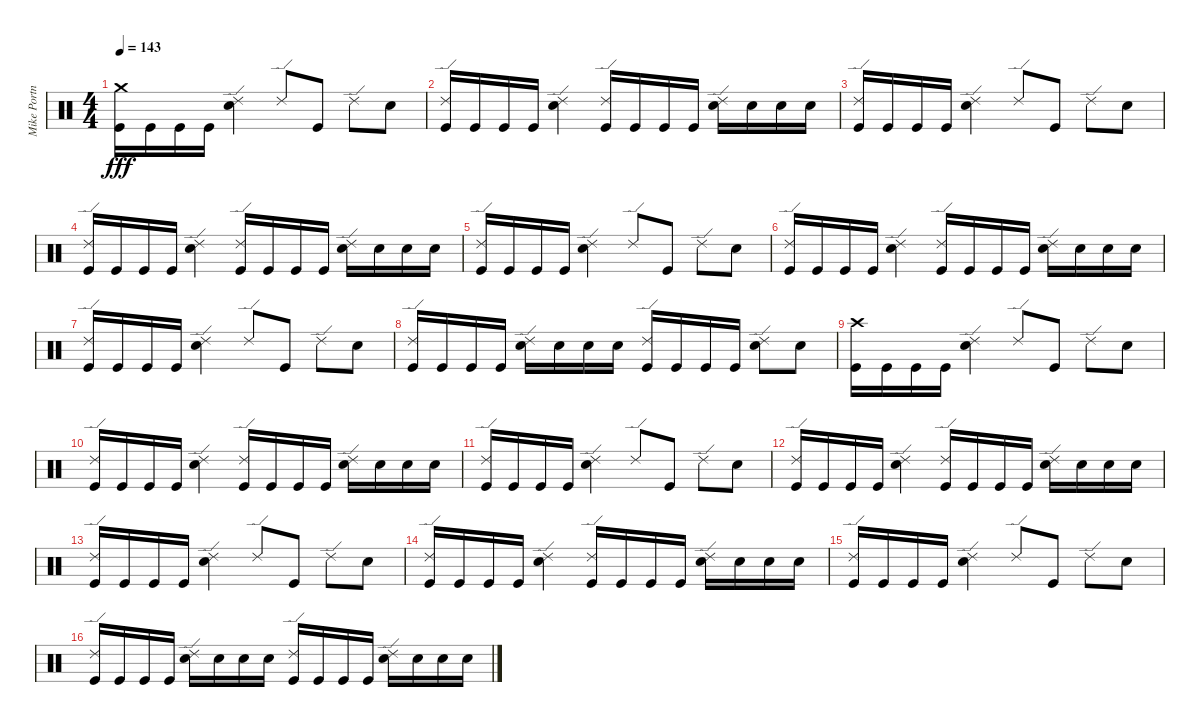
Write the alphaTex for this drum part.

\track ("Mike Portnoy (Drums)" "Mike Portn") {instrument percussion}
\staff {score}
\articulation defaults
\ts (4 4)
\tempo 143
\clef neutral
\ks c
("Crash medium (hit)" "Kick (hit)").16{dy fff} "Kick (hit)".16 "Kick (hit)".16 "Kick (hit)".16 ("Electric Snare (hit)" "Ride (edge) 2").4 "Ride (edge) 2".8 "Kick (hit)".8 "Ride (edge) 2".8 "Electric Snare (hit)".8 |
("Ride (edge) 2" "Kick (hit)").16 "Kick (hit)".16 "Kick (hit)".16 "Kick (hit)".16 ("Electric Snare (hit)" "Ride (edge) 2").4 ("Ride (edge) 2" "Kick (hit)").16 "Kick (hit)".16 "Kick (hit)".16 "Kick (hit)".16 ("Ride (edge) 2" "Electric Snare (hit)").16 "Electric Snare (hit)".16 "Electric Snare (hit)".16 "Electric Snare (hit)".16 |
("Ride (edge) 2" "Kick (hit)").16 "Kick (hit)".16 "Kick (hit)".16 "Kick (hit)".16 ("Electric Snare (hit)" "Ride (edge) 2").4 "Ride (edge) 2".8 "Kick (hit)".8 "Ride (edge) 2".8 "Electric Snare (hit)".8 |
("Ride (edge) 2" "Kick (hit)").16 "Kick (hit)".16 "Kick (hit)".16 "Kick (hit)".16 ("Electric Snare (hit)" "Ride (edge) 2").4 ("Ride (edge) 2" "Kick (hit)").16 "Kick (hit)".16 "Kick (hit)".16 "Kick (hit)".16 ("Ride (edge) 2" "Electric Snare (hit)").16 "Electric Snare (hit)".16 "Electric Snare (hit)".16 "Electric Snare (hit)".16 |
("Ride (edge) 2" "Kick (hit)").16 "Kick (hit)".16 "Kick (hit)".16 "Kick (hit)".16 ("Electric Snare (hit)" "Ride (edge) 2").4 "Ride (edge) 2".8 "Kick (hit)".8 "Ride (edge) 2".8 "Electric Snare (hit)".8 |
("Ride (edge) 2" "Kick (hit)").16 "Kick (hit)".16 "Kick (hit)".16 "Kick (hit)".16 ("Electric Snare (hit)" "Ride (edge) 2").4 ("Ride (edge) 2" "Kick (hit)").16 "Kick (hit)".16 "Kick (hit)".16 "Kick (hit)".16 ("Ride (edge) 2" "Electric Snare (hit)").16 "Electric Snare (hit)".16 "Electric Snare (hit)".16 "Electric Snare (hit)".16 |
("Ride (edge) 2" "Kick (hit)").16 "Kick (hit)".16 "Kick (hit)".16 "Kick (hit)".16 ("Electric Snare (hit)" "Ride (edge) 2").4 "Ride (edge) 2".8 "Kick (hit)".8 "Ride (edge) 2".8 "Electric Snare (hit)".8 |
("Ride (edge) 2" "Kick (hit)").16 "Kick (hit)".16 "Kick (hit)".16 "Kick (hit)".16 ("Ride (edge) 2" "Electric Snare (hit)").16 "Electric Snare (hit)".16 "Electric Snare (hit)".16 "Electric Snare (hit)".16 ("Ride (edge) 2" "Kick (hit)").16 "Kick (hit)".16 "Kick (hit)".16 "Kick (hit)".16 ("Ride (edge) 2" "Electric Snare (hit)").8 "Electric Snare (hit)".8 |
("Crash high (hit)" "Kick (hit)").16 "Kick (hit)".16 "Kick (hit)".16 "Kick (hit)".16 ("Electric Snare (hit)" "Ride (edge) 2").4 "Ride (edge) 2".8 "Kick (hit)".8 "Ride (edge) 2".8 "Electric Snare (hit)".8 |
("Ride (edge) 2" "Kick (hit)").16 "Kick (hit)".16 "Kick (hit)".16 "Kick (hit)".16 ("Electric Snare (hit)" "Ride (edge) 2").4 ("Ride (edge) 2" "Kick (hit)").16 "Kick (hit)".16 "Kick (hit)".16 "Kick (hit)".16 ("Ride (edge) 2" "Electric Snare (hit)").16 "Electric Snare (hit)".16 "Electric Snare (hit)".16 "Electric Snare (hit)".16 |
("Ride (edge) 2" "Kick (hit)").16 "Kick (hit)".16 "Kick (hit)".16 "Kick (hit)".16 ("Electric Snare (hit)" "Ride (edge) 2").4 "Ride (edge) 2".8 "Kick (hit)".8 "Ride (edge) 2".8 "Electric Snare (hit)".8 |
("Ride (edge) 2" "Kick (hit)").16 "Kick (hit)".16 "Kick (hit)".16 "Kick (hit)".16 ("Electric Snare (hit)" "Ride (edge) 2").4 ("Ride (edge) 2" "Kick (hit)").16 "Kick (hit)".16 "Kick (hit)".16 "Kick (hit)".16 ("Ride (edge) 2" "Electric Snare (hit)").16 "Electric Snare (hit)".16 "Electric Snare (hit)".16 "Electric Snare (hit)".16 |
("Ride (edge) 2" "Kick (hit)").16 "Kick (hit)".16 "Kick (hit)".16 "Kick (hit)".16 ("Electric Snare (hit)" "Ride (edge) 2").4 "Ride (edge) 2".8 "Kick (hit)".8 "Ride (edge) 2".8 "Electric Snare (hit)".8 |
("Ride (edge) 2" "Kick (hit)").16 "Kick (hit)".16 "Kick (hit)".16 "Kick (hit)".16 ("Electric Snare (hit)" "Ride (edge) 2").4 ("Ride (edge) 2" "Kick (hit)").16 "Kick (hit)".16 "Kick (hit)".16 "Kick (hit)".16 ("Ride (edge) 2" "Electric Snare (hit)").16 "Electric Snare (hit)".16 "Electric Snare (hit)".16 "Electric Snare (hit)".16 |
("Ride (edge) 2" "Kick (hit)").16 "Kick (hit)".16 "Kick (hit)".16 "Kick (hit)".16 ("Electric Snare (hit)" "Ride (edge) 2").4 "Ride (edge) 2".8 "Kick (hit)".8 "Ride (edge) 2".8 "Electric Snare (hit)".8 |
("Ride (edge) 2" "Kick (hit)").16 "Kick (hit)".16 "Kick (hit)".16 "Kick (hit)".16 ("Ride (edge) 2" "Electric Snare (hit)").16 "Electric Snare (hit)".16 "Electric Snare (hit)".16 "Electric Snare (hit)".16 ("Ride (edge) 2" "Kick (hit)").16 "Kick (hit)".16 "Kick (hit)".16 "Kick (hit)".16 ("Electric Snare (hit)" "Ride (edge) 2").16 "Electric Snare (hit)".16 "Electric Snare (hit)".16 "Electric Snare (hit)".16
